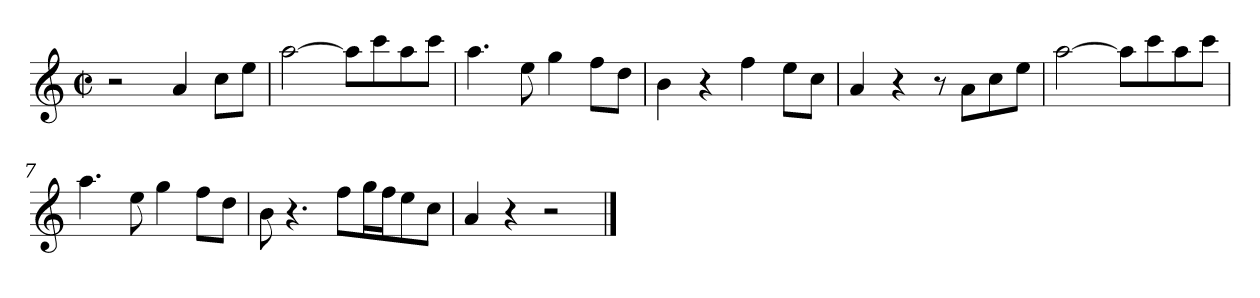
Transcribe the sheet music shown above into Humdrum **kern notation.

**kern
*part1
*staff1
*clefG2
*k[]
*C:
*M2/2
*met(c|)
=1
2r
4a/
8cc\L
8ee\J
=2
[2aa\
8aa\L]
8ccc\
8aa\
8ccc\J
=3
4.aa\
8ee\
4gg\
8ff\L
8dd\J
=4
4b\
4r
4ff\
8ee\L
8cc\J
=5
4a/
4r
8r
8a\L
8cc\
8ee\J
=6
[2aa\
8aa\L]
8ccc\
8aa\
8ccc\J
!!LO:LB:g=z
=7
4.aa\
8ee\
4gg\
8ff\L
8dd\J
=8
8b\
4.r
8ff\L
16gg\L
16ff\J
8ee\
8cc\J
=9
4a/
4r
2r
==
*-
